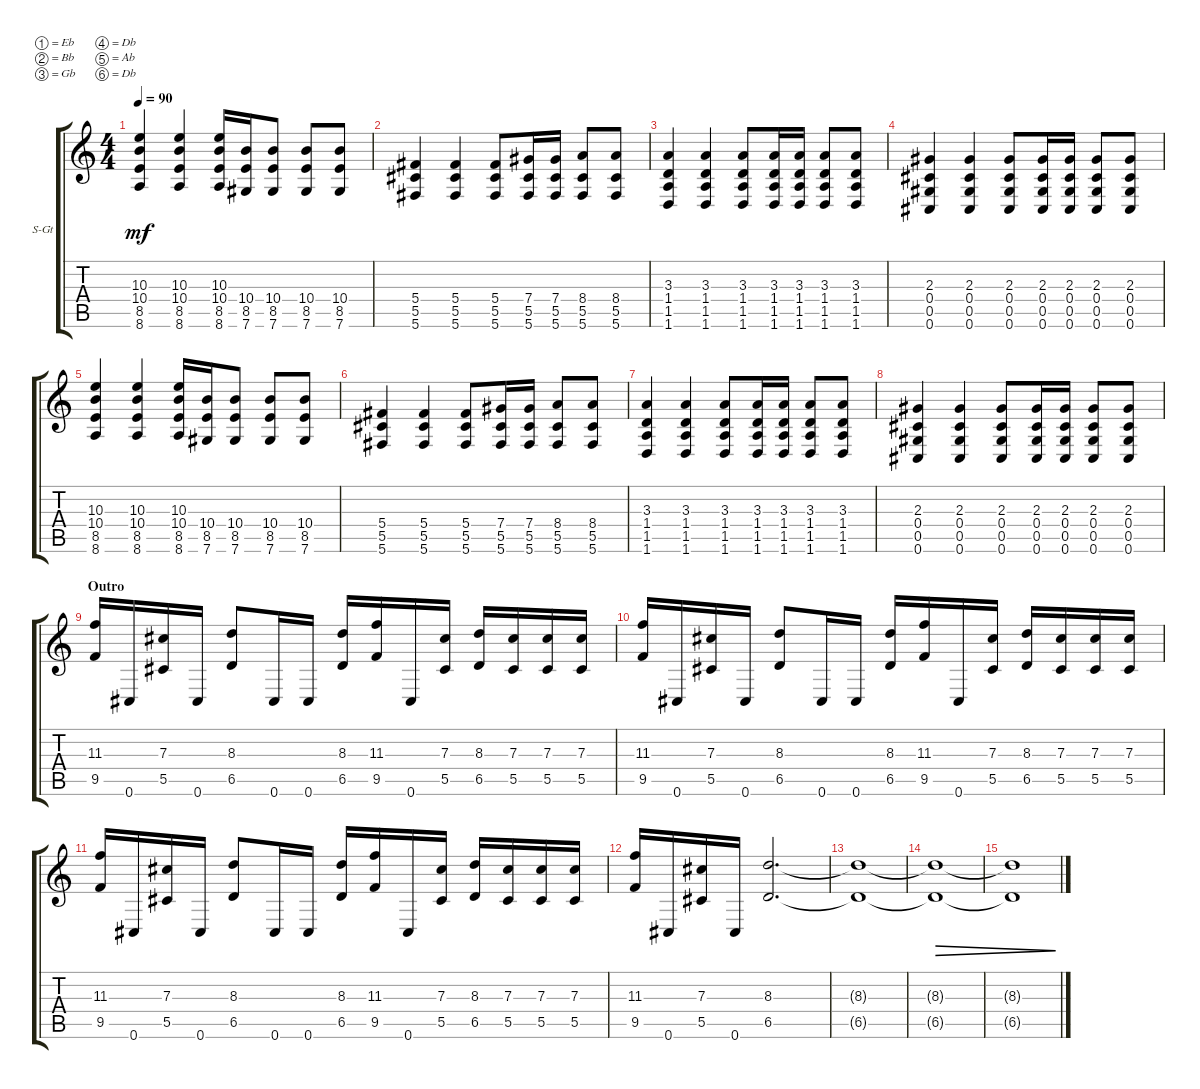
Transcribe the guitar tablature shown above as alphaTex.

\defaultSystemsLayout 4
\bracketExtendMode groupsimilarinstruments
\firstSystemTrackNameOrientation horizontal
\otherSystemsTrackNameOrientation horizontal
\track ("Guitar 1" "S-Gt") {instrument acousticguitarsteel}
\staff {score tabs}
\tuning (Eb4 Bb3 Gb3 Db3 Ab2 Db2)
\ts (4 4)
\tempo 90
\clef g2
\ks c
(8.6 8.5 10.4 10.3).4{dy mf} (8.6 8.5 10.4 10.3).4 (8.6 8.5 10.4 10.3).16 (7.6 8.5 10.4).16 (7.6 8.5 10.4).8 (7.6 8.5 10.4).8 (7.6 8.5 10.4).8 |
(5.4 5.5 5.6).4 (5.4 5.5 5.6).4 (5.4 5.5 5.6).8 (7.4 5.5 5.6).16 (7.4 5.5 5.6).16 (8.4 5.5 5.6).8 (8.4 5.5 5.6).8 |
(1.6 1.5 1.4 3.3).4 (1.6 1.5 1.4 3.3).4 (1.6 1.5 1.4 3.3).8 (1.6 1.5 1.4 3.3).16 (1.6 1.5 1.4 3.3).16 (1.6 1.5 1.4 3.3).8 (1.6 1.5 1.4 3.3).8 |
(2.3 0.4 0.5 0.6).4 (2.3 0.4 0.5 0.6).4 (2.3 0.4 0.5 0.6).8 (2.3 0.4 0.5 0.6).16 (2.3 0.4 0.5 0.6).16 (2.3 0.4 0.5 0.6).8 (2.3 0.4 0.5 0.6).8 |
(8.6 8.5 10.4 10.3).4 (8.6 8.5 10.4 10.3).4 (8.6 8.5 10.4 10.3).16 (7.6 8.5 10.4).16 (7.6 8.5 10.4).8 (7.6 8.5 10.4).8 (7.6 8.5 10.4).8 |
(5.4 5.5 5.6).4 (5.4 5.5 5.6).4 (5.4 5.5 5.6).8 (7.4 5.5 5.6).16 (7.4 5.5 5.6).16 (8.4 5.5 5.6).8 (8.4 5.5 5.6).8 |
(1.6 1.5 1.4 3.3).4 (1.6 1.5 1.4 3.3).4 (1.6 1.5 1.4 3.3).8 (1.6 1.5 1.4 3.3).16 (1.6 1.5 1.4 3.3).16 (1.6 1.5 1.4 3.3).8 (1.6 1.5 1.4 3.3).8 |
(2.3 0.4 0.5 0.6).4 (2.3 0.4 0.5 0.6).4 (2.3 0.4 0.5 0.6).8 (2.3 0.4 0.5 0.6).16 (2.3 0.4 0.5 0.6).16 (2.3 0.4 0.5 0.6).8 (2.3 0.4 0.5 0.6).8 |
\section ("" "Outro")
(9.5 11.3).16 0.6.16 (5.5 7.3).16 0.6.16 (6.5 8.3).8 0.6.16 0.6.16 (6.5 8.3).16 (9.5 11.3).16 0.6.16 (5.5 7.3).16 (6.5 8.3).16 (5.5 7.3).16 (5.5 7.3).16 (5.5 7.3).16 |
(9.5 11.3).16 0.6.16 (5.5 7.3).16 0.6.16 (6.5 8.3).8 0.6.16 0.6.16 (6.5 8.3).16 (9.5 11.3).16 0.6.16 (5.5 7.3).16 (6.5 8.3).16 (5.5 7.3).16 (5.5 7.3).16 (5.5 7.3).16 |
(9.5 11.3).16 0.6.16 (5.5 7.3).16 0.6.16 (6.5 8.3).8 0.6.16 0.6.16 (6.5 8.3).16 (9.5 11.3).16 0.6.16 (5.5 7.3).16 (6.5 8.3).16 (5.5 7.3).16 (5.5 7.3).16 (5.5 7.3).16 |
(9.5 11.3).16 0.6.16 (5.5 7.3).16 0.6.16 (6.5 8.3).2{d} |
(8.3{t} 6.5{t}).1 |
(6.5{t} 8.3{t}).1{dec} |
(8.3{t} 6.5{t}).1{dec}
